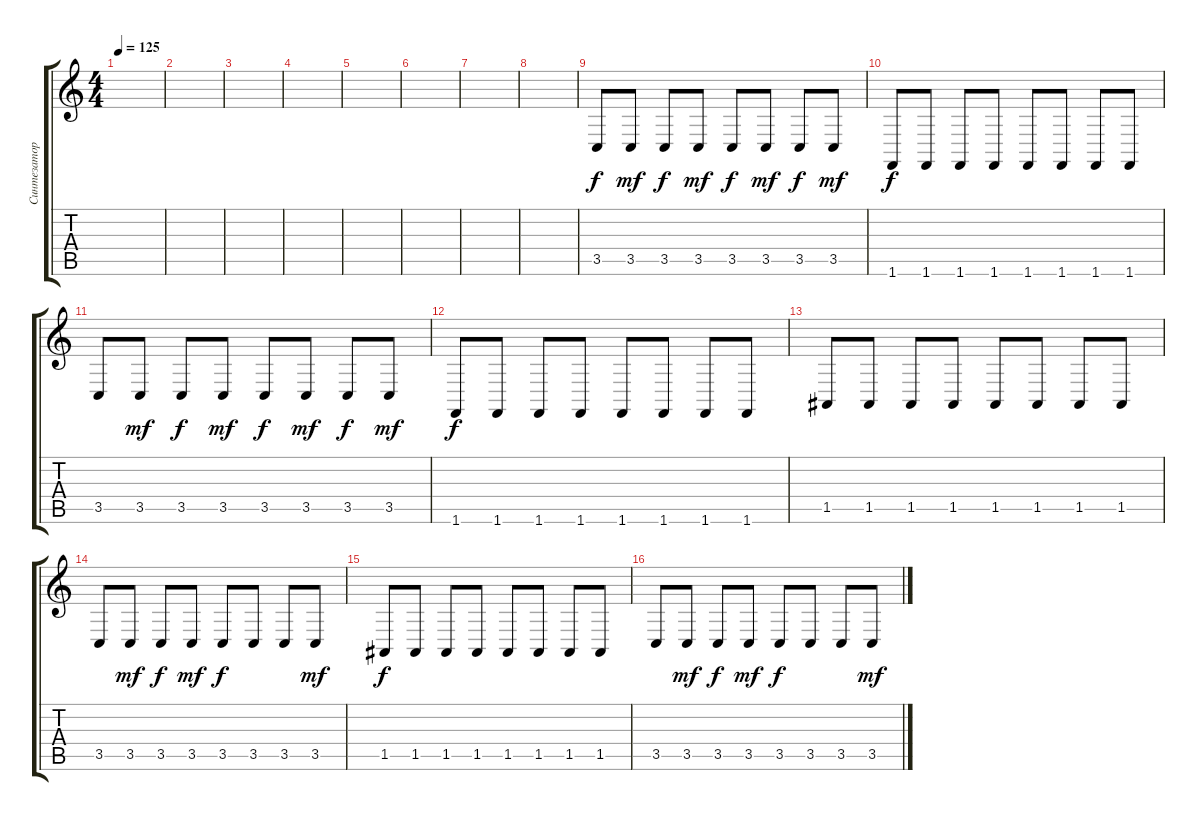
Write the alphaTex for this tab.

\track ("Синтезатор" "Синтезатор") {instrument pad3polysynth}
\staff {score tabs}
\tuning (E4 B3 G3 D3 A2 E2) {hide}
\ts (4 4)
\tempo 125
\clef g2
\ks c
|
|
|
|
|
|
|
|
3.5.8{volume 10} 3.5.8{dy mf} 3.5.8{dy f} 3.5.8{dy mf} 3.5.8{dy f} 3.5.8{dy mf} 3.5.8{dy f} 3.5.8{dy mf} |
1.6.8{dy f} 1.6.8 1.6.8 1.6.8 1.6.8 1.6.8 1.6.8 1.6.8 |
3.5.8 3.5.8{dy mf} 3.5.8{dy f} 3.5.8{dy mf} 3.5.8{dy f} 3.5.8{dy mf} 3.5.8{dy f} 3.5.8{dy mf} |
1.6.8{dy f} 1.6.8 1.6.8 1.6.8 1.6.8 1.6.8 1.6.8 1.6.8 |
1.5.8 1.5.8 1.5.8 1.5.8 1.5.8 1.5.8 1.5.8 1.5.8 |
3.5.8 3.5.8{dy mf} 3.5.8{dy f} 3.5.8{dy mf} 3.5.8{dy f} 3.5.8 3.5.8 3.5.8{dy mf} |
1.5.8{dy f} 1.5.8 1.5.8 1.5.8 1.5.8 1.5.8 1.5.8 1.5.8 |
3.5.8 3.5.8{dy mf} 3.5.8{dy f} 3.5.8{dy mf} 3.5.8{dy f} 3.5.8 3.5.8 3.5.8{dy mf}
